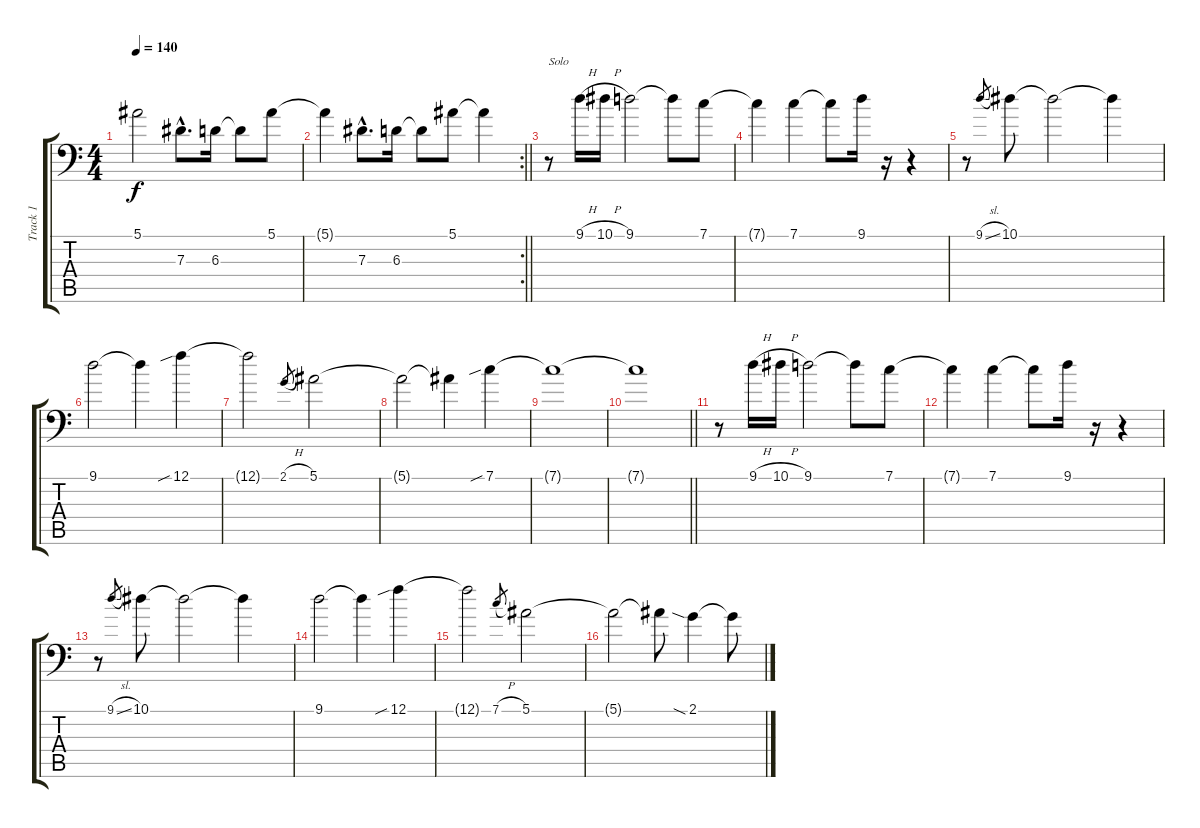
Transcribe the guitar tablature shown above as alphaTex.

\track ("Track 1" "Track 1") {instrument acousticguitarnylon}
\staff {score tabs}
\tuning (F3 C3 Ab2 Eb2 Bb1 F1) {hide}
\ts (4 4)
\tempo 140
\clef f4
\ks c
5.1.2{dy f} 7.3{hac}.8{d} 6.3.16 6.3{t}.8 5.1.8 |
\rc 2
\barLineRight lightlight
5.1{t}.4 7.3{hac}.8{d} 6.3.16 6.3{t}.8 5.1.8 5.1{t}.4 |
r.8{txt "Solo"} 9.1{h}.16 10.1{h}.16 9.1.2 9.1{t}.8 7.1.8 |
7.1{t}.4 7.1.4 7.1{t}.8 9.1.16 r.16 r.4 |
r.8 9.1{sl}.8{gr} 10.1.8 10.1{t}.2 10.1{t}.4 |
9.1.2 9.1{t}.4 12.1{sib}.4 |
12.1{t}.2 2.1{h}.8{gr} 5.1.2 |
5.1{t}.2 5.1{t}.4 7.1{sib}.4 |
7.1{t}.1 |
\barLineRight lightlight
7.1{t}.1 |
r.8 9.1{h}.16 10.1{h}.16 9.1.2 9.1{t}.8 7.1.8 |
7.1{t}.4 7.1.4 7.1{t}.8 9.1.16 r.16 r.4 |
r.8 9.1{sl}.8{gr} 10.1.8 10.1{t}.2 10.1{t}.4 |
9.1.2 9.1{t}.4 12.1{sib}.4 |
12.1{t}.2 7.1{h}.8{gr} 5.1.2 |
5.1{t}.2 5.1{t}.8 2.1{sia}.4 2.1{t}.8
